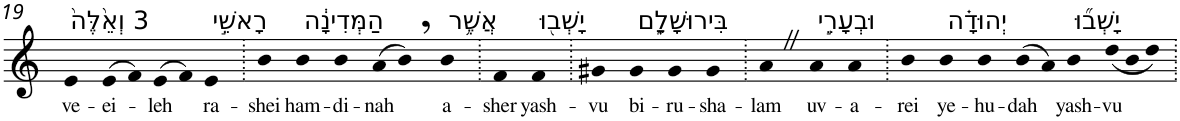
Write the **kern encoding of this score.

**kern	**text
*part1	*part1
*staff1	*staff1
*I"Piano	*
*I'Pno	*
!!LO:PB:g=z
*clefG2	*
*k[]	*
=19	=19
!LO:TX:a:t=3 וְאֵ֙לֶּה֙	!
!	!LO:LY:b
4e	ve-
!	!LO:LY:b
(>8e	-ei-
8f)	.
!	!LO:LY:b
(>8e	-leh
8f)	.
!LO:TX:a:t=רָאשֵׁ֣י	!
!	!LO:LY:b
4e	ra-
=20.	=20.
!	!LO:LY:b
4b	-shei
!LO:TX:a:t=הַמְּדִינָ֔ה	!
!	!LO:LY:b
4b	ham-
!	!LO:LY:b
4b	-di-
!	!LO:LY:b
(>8a	-nah
8b,)	.
!LO:TX:a:t=אֲשֶׁ֥ר	!
!	!LO:LY:b
4b	a-
=21.	=21.
!	!LO:LY:b
4f	-sher
!LO:TX:a:t=יָשְׁב֖וּ	!
!	!LO:LY:b
4f	yash-
=22.	=22.
!	!LO:LY:b
4g#X	-vu
!LO:TX:a:t=בִּירוּשָׁלִָ֑ם	!
!	!LO:LY:b
4g#	bi-
!	!LO:LY:b
4g#	-ru-
!	!LO:LY:b
4g#	-sha-
=23.	=23.
!	!LO:LY:b
4aZ	-lam
!LO:TX:a:t=וּבְעָרֵ֣י	!
!	!LO:LY:b
4a	uv-
!	!LO:LY:b
4a	-a-
=24.	=24.
!	!LO:LY:b
4b	-rei
!LO:TX:a:t=יְהוּדָ֗ה	!
!	!LO:LY:b
4b	ye-
!	!LO:LY:b
4b	-hu-
!	!LO:LY:b
(>8b	-dah
8a)	.
!LO:TX:a:t=יָשְׁב֞וּ	!
!	!LO:LY:b
4b	yash-
*Xtuplet	*
!	!LO:LY:b
(<12dd	-vu
12b	.
12dd)	.
=.	=.
*-	*-
